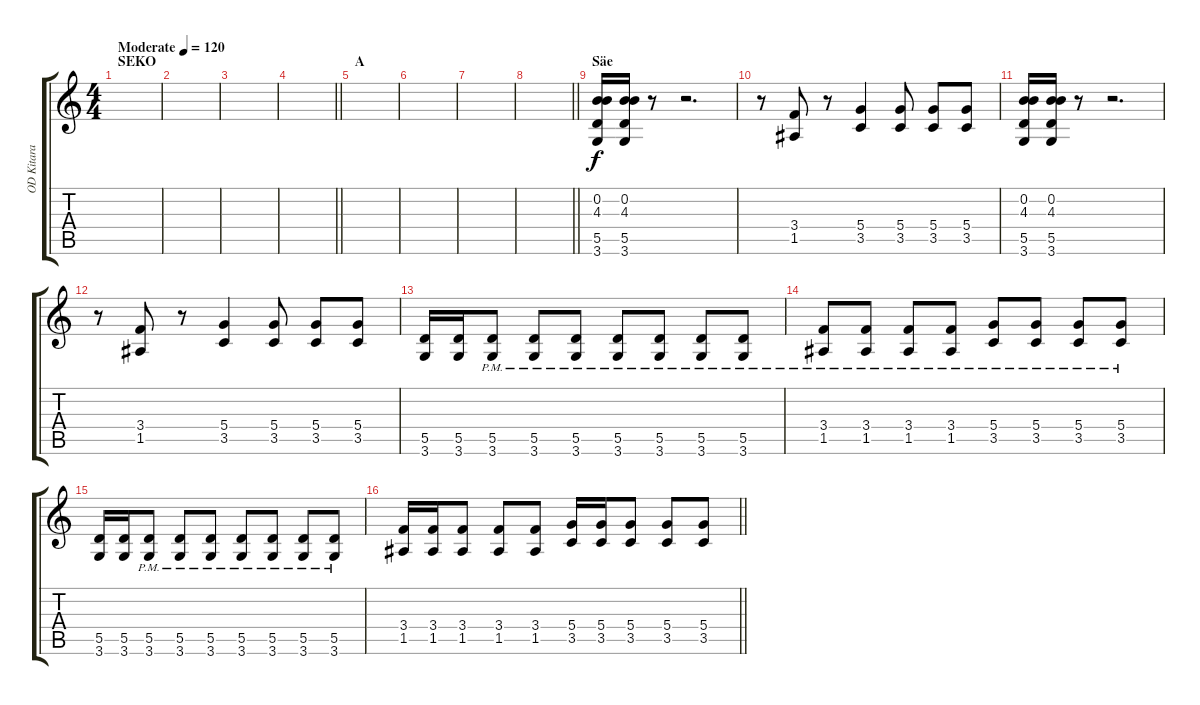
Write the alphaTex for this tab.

\track ("OD Kitara" "OD Kitara") {instrument overdrivenguitar}
\staff {score tabs}
\tuning (E4 B3 G3 D3 A2 E2) {hide}
\ts (4 4)
\section ("" "SEKO")
\tempo (120 "Moderate")
\clef g2
\ks c
|
|
|
\barLineRight lightlight
|
\section ("" "A")
|
|
|
\barLineRight lightlight
|
\section ("" "Säe")
(0.2 4.3 5.5 3.6).16 (0.2 4.3 5.5 3.6).16 r.8 r.2{d} |
r.8 (3.4 1.5).8 r.8 (5.4 3.5).4 (5.4 3.5).8 (5.4 3.5).8 (5.4 3.5).8 |
(0.2 4.3 5.5 3.6).16 (0.2 4.3 5.5 3.6).16 r.8 r.2{d} |
r.8 (3.4 1.5).8 r.8 (5.4 3.5).4 (5.4 3.5).8 (5.4 3.5).8 (5.4 3.5).8 |
(5.5 3.6).16 (5.5 3.6).16 (5.5{pm} 3.6{pm}).8 (5.5{pm} 3.6{pm}).8 (5.5{pm} 3.6{pm}).8 (5.5{pm} 3.6{pm}).8 (5.5{pm} 3.6{pm}).8 (5.5{pm} 3.6{pm}).8 (5.5{pm} 3.6{pm}).8 |
(3.4{pm} 1.5{pm}).8 (3.4{pm} 1.5{pm}).8 (3.4{pm} 1.5{pm}).8 (3.4{pm} 1.5{pm}).8 (5.4{pm} 3.5{pm}).8 (5.4{pm} 3.5{pm}).8 (5.4{pm} 3.5{pm}).8 (5.4{pm} 3.5{pm}).8 |
(5.5 3.6).16 (5.5 3.6).16 (5.5{pm} 3.6{pm}).8 (5.5{pm} 3.6{pm}).8 (5.5{pm} 3.6{pm}).8 (5.5{pm} 3.6{pm}).8 (5.5{pm} 3.6{pm}).8 (5.5{pm} 3.6{pm}).8 (5.5{pm} 3.6{pm}).8 |
\barLineRight lightlight
(3.4 1.5).16 (3.4 1.5).16 (3.4 1.5).8 (3.4 1.5).8 (3.4 1.5).8 (5.4 3.5).16 (5.4 3.5).16 (5.4 3.5).8 (5.4 3.5).8 (5.4 3.5).8
